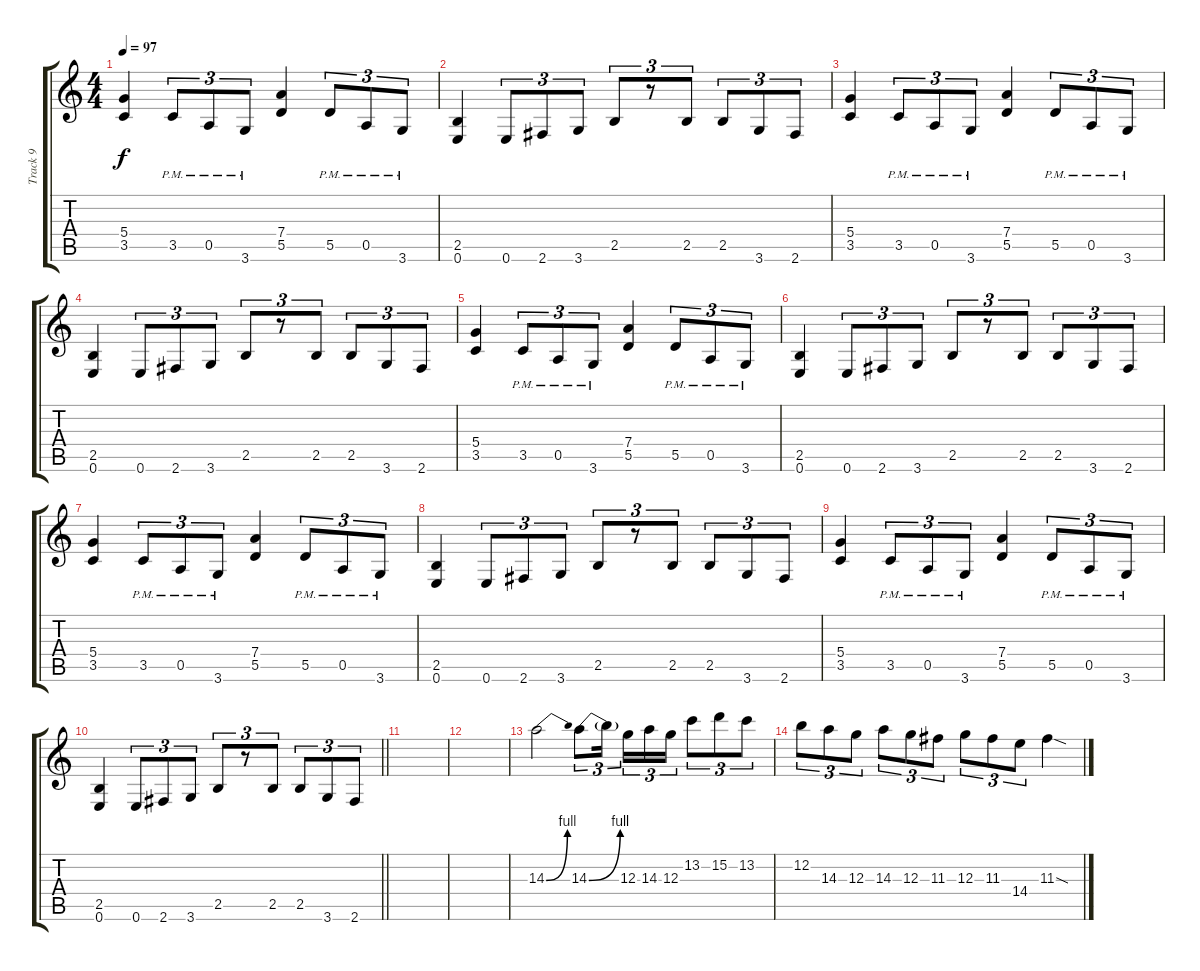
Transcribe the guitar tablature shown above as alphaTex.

\track ("Track 9" "Track 9") {instrument distortionguitar}
\staff {score tabs}
\tuning (E4 B3 G3 D3 A2 E2) {hide}
\ts (4 4)
\tempo 97
\clef g2
\ks c
(5.4 3.5).4{dy f} 3.5{pm}.8{tu (3 2)} 0.5{pm}.8{tu (3 2)} 3.6{pm}.8{tu (3 2)} (7.4 5.5).4 5.5{pm}.8{tu (3 2)} 0.5{pm}.8{tu (3 2)} 3.6{pm}.8{tu (3 2)} |
(2.5 0.6).4 0.6.8{tu (3 2)} 2.6.8{tu (3 2)} 3.6.8{tu (3 2)} 2.5.8{tu (3 2)} r.8{tu (3 2)} 2.5.8{tu (3 2)} 2.5.8{tu (3 2)} 3.6.8{tu (3 2)} 2.6.8{tu (3 2)} |
(5.4 3.5).4 3.5{pm}.8{tu (3 2)} 0.5{pm}.8{tu (3 2)} 3.6{pm}.8{tu (3 2)} (7.4 5.5).4 5.5{pm}.8{tu (3 2)} 0.5{pm}.8{tu (3 2)} 3.6{pm}.8{tu (3 2)} |
(2.5 0.6).4 0.6.8{tu (3 2)} 2.6.8{tu (3 2)} 3.6.8{tu (3 2)} 2.5.8{tu (3 2)} r.8{tu (3 2)} 2.5.8{tu (3 2)} 2.5.8{tu (3 2)} 3.6.8{tu (3 2)} 2.6.8{tu (3 2)} |
(5.4 3.5).4 3.5{pm}.8{tu (3 2)} 0.5{pm}.8{tu (3 2)} 3.6{pm}.8{tu (3 2)} (7.4 5.5).4 5.5{pm}.8{tu (3 2)} 0.5{pm}.8{tu (3 2)} 3.6{pm}.8{tu (3 2)} |
(2.5 0.6).4 0.6.8{tu (3 2)} 2.6.8{tu (3 2)} 3.6.8{tu (3 2)} 2.5.8{tu (3 2)} r.8{tu (3 2)} 2.5.8{tu (3 2)} 2.5.8{tu (3 2)} 3.6.8{tu (3 2)} 2.6.8{tu (3 2)} |
(5.4 3.5).4 3.5{pm}.8{tu (3 2)} 0.5{pm}.8{tu (3 2)} 3.6{pm}.8{tu (3 2)} (7.4 5.5).4 5.5{pm}.8{tu (3 2)} 0.5{pm}.8{tu (3 2)} 3.6{pm}.8{tu (3 2)} |
(2.5 0.6).4 0.6.8{tu (3 2)} 2.6.8{tu (3 2)} 3.6.8{tu (3 2)} 2.5.8{tu (3 2)} r.8{tu (3 2)} 2.5.8{tu (3 2)} 2.5.8{tu (3 2)} 3.6.8{tu (3 2)} 2.6.8{tu (3 2)} |
(5.4 3.5).4 3.5{pm}.8{tu (3 2)} 0.5{pm}.8{tu (3 2)} 3.6{pm}.8{tu (3 2)} (7.4 5.5).4 5.5{pm}.8{tu (3 2)} 0.5{pm}.8{tu (3 2)} 3.6{pm}.8{tu (3 2)} |
\barLineRight lightlight
(2.5 0.6).4 0.6.8{tu (3 2)} 2.6.8{tu (3 2)} 3.6.8{tu (3 2)} 2.5.8{tu (3 2)} r.8{tu (3 2)} 2.5.8{tu (3 2)} 2.5.8{tu (3 2)} 3.6.8{tu (3 2)} 2.6.8{tu (3 2)} |
|
|
14.3{be (bend 0 0 60 4)}.2 14.3{be (bend 0 0 60 4)}.8{tu (3 2)} 14.3{t}.16{tu (3 2)} 12.3.16{tu (3 2)} 14.3.16{tu (3 2)} 12.3.16{tu (3 2)} 13.2.8{tu (3 2)} 15.2.8{tu (3 2)} 13.2.8{tu (3 2)} |
12.2.8{tu (3 2)} 14.3.8{tu (3 2)} 12.3.8{tu (3 2)} 14.3.8{tu (3 2)} 12.3.8{tu (3 2)} 11.3.8{tu (3 2)} 12.3.8{tu (3 2)} 11.3.8{tu (3 2)} 14.4.8{tu (3 2)} 11.3{sod}.4
